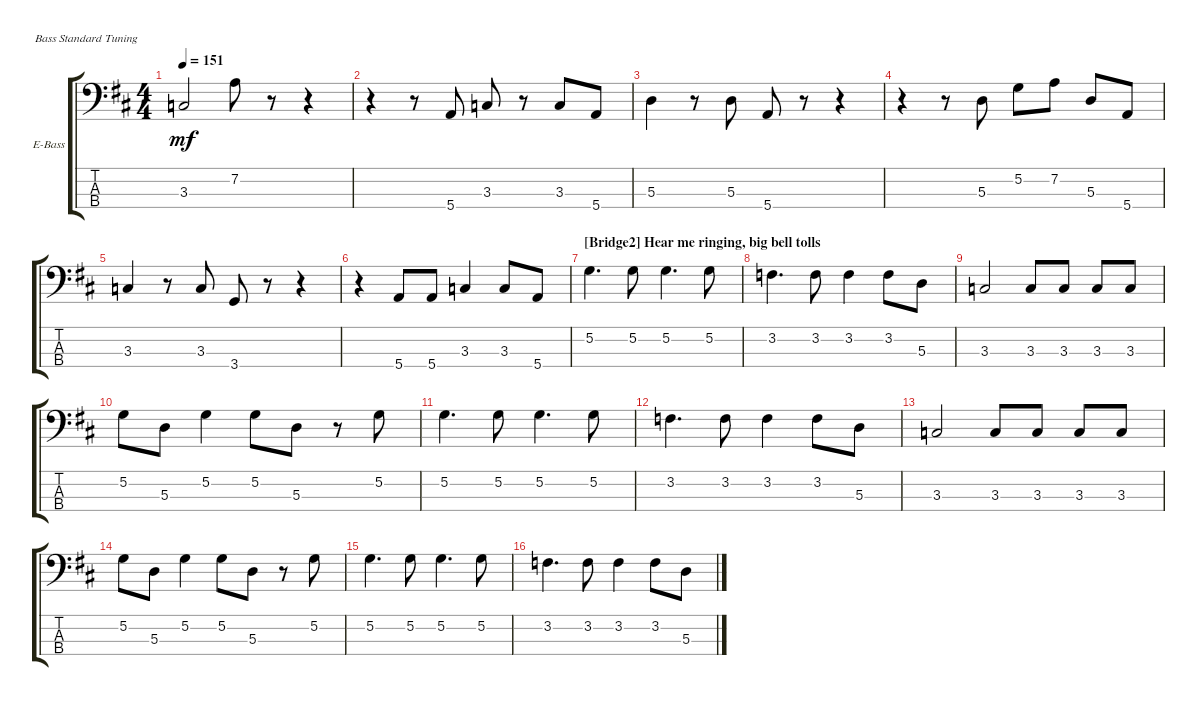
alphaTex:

\bracketExtendMode groupsimilarinstruments
\firstSystemTrackNameOrientation horizontal
\otherSystemsTrackNameOrientation horizontal
\track ("Electric Bass" "E-Bass") {instrument electricbassfinger}
\staff {score tabs}
\tuning (G2 D2 A1 E1)
\ts (4 4)
\tempo 151
\clef f4
\ks d
3.3.2{dy mf} 7.2.8 r.8 r.4 |
r.4 r.8 5.4.8 3.3.8 r.8 3.3.8 5.4.8 |
5.3.4 r.8 5.3.8 5.4.8 r.8 r.4 |
r.4 r.8 5.3.8 5.2.8 7.2.8 5.3.8 5.4.8 |
3.3.4 r.8 3.3.8 3.4.8 r.8 r.4 |
r.4 5.4.8 5.4.8 3.3.4 3.3.8 5.4.8 |
\section ("" "[Bridge2] Hear me ringing, big bell tolls")
5.2.4{d} 5.2.8 5.2.4{d} 5.2.8 |
3.2.4{d} 3.2.8 3.2.4 3.2.8 5.3.8 |
3.3.2 3.3.8 3.3.8 3.3.8 3.3.8 |
5.2.8 5.3.8 5.2.4 5.2.8 5.3.8 r.8 5.2.8 |
5.2.4{d} 5.2.8 5.2.4{d} 5.2.8 |
3.2.4{d} 3.2.8 3.2.4 3.2.8 5.3.8 |
3.3.2 3.3.8 3.3.8 3.3.8 3.3.8 |
5.2.8 5.3.8 5.2.4 5.2.8 5.3.8 r.8 5.2.8 |
5.2.4{d} 5.2.8 5.2.4{d} 5.2.8 |
3.2.4{d} 3.2.8 3.2.4 3.2.8 5.3.8
